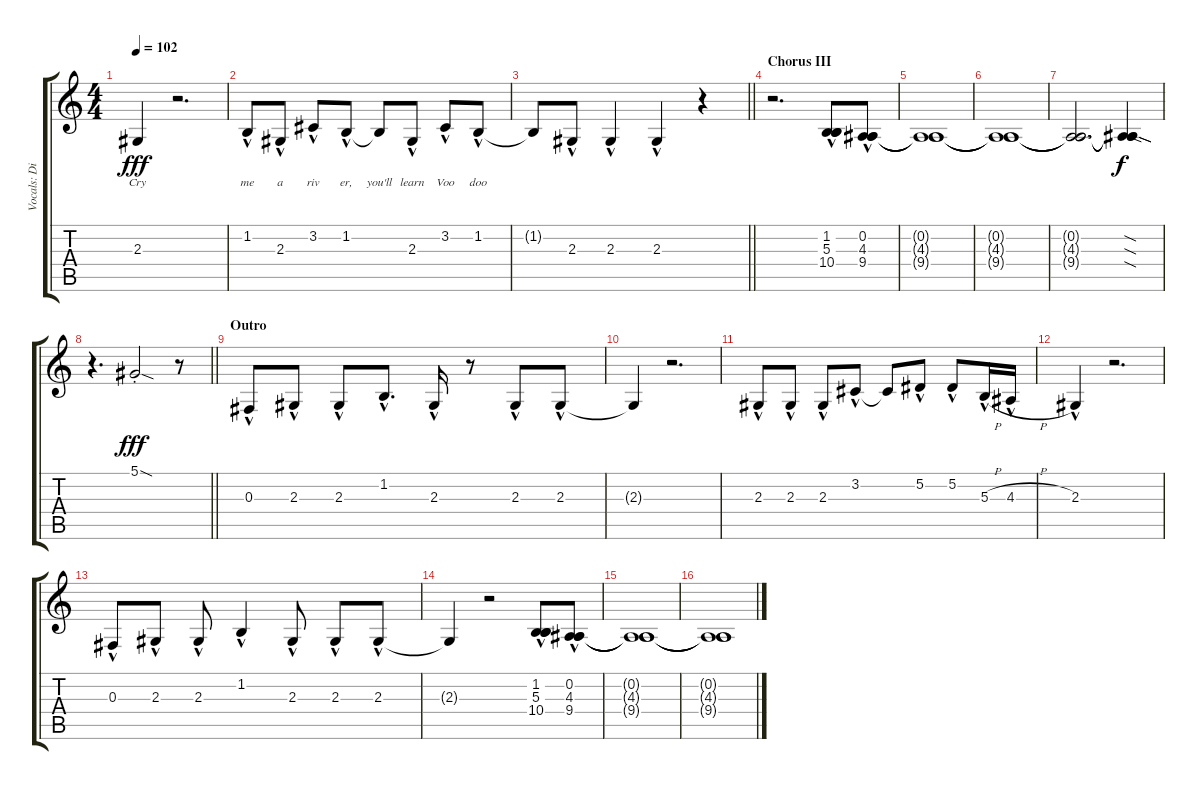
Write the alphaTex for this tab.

\track ("Vocals: Dio" "Vocals: Di") {instrument lead1square}
\staff {score tabs}
\tuning (Eb4 Bb3 Gb3 Db3 Ab2 Eb2) {hide}
\ts (4 4)
\tempo 102
\clef g2
\ks c
2.3{t}.4{lyrics (0 "Cry") lyrics (1 "") lyrics (2 "") lyrics (3 "") lyrics (4 "") dy fff} r.2{d} |
1.2{hac}.8{lyrics (0 "me") lyrics (1 "") lyrics (2 "") lyrics (3 "") lyrics (4 "")} 2.3{hac}.8{lyrics (0 "a") lyrics (1 "") lyrics (2 "") lyrics (3 "") lyrics (4 "")} 3.2{hac}.8{lyrics (0 "riv") lyrics (1 "") lyrics (2 "") lyrics (3 "") lyrics (4 "")} 1.2{hac}.8{lyrics (0 "er,") lyrics (1 "") lyrics (2 "") lyrics (3 "") lyrics (4 "")} 1.2{t}.8{lyrics (0 "you'll") lyrics (1 "") lyrics (2 "") lyrics (3 "") lyrics (4 "")} 2.3{hac}.8{lyrics (0 "learn") lyrics (1 "") lyrics (2 "") lyrics (3 "") lyrics (4 "")} 3.2{hac}.8{lyrics (0 "Voo") lyrics (1 "") lyrics (2 "") lyrics (3 "") lyrics (4 "")} 1.2{hac}.8{lyrics (0 "doo") lyrics (1 "") lyrics (2 "") lyrics (3 "") lyrics (4 "")} |
\barLineRight lightlight
1.2{t}.8 2.3{hac}.8 2.3{hac}.4 2.3{hac}.4 r.4 |
\section ("" "Chorus III")
r.2{d} (1.2{hac} 5.3 10.4).8 (0.2{hac} 4.3 9.4).8 |
(0.2{t} 4.3{t} 9.4{t}).1 |
(0.2{t} 4.3{t} 9.4{t}).1 |
(0.2{t} 4.3{t} 9.4{t}).2{d} (0.2{sod t} 4.3{sod t} 9.4{sod t}).4{dy f} |
\barLineRight lightlight
r.4{d} 5.1{sod st}.2{dy fff} r.8 |
\section ("" "Outro")
0.3{hac}.8 2.3{hac}.8 2.3{hac}.8 1.2{hac}.8{d} 2.3{hac}.16 r.8 2.3{hac}.8 2.3{hac}.8 |
2.3{t}.4 r.2{d} |
2.3{hac}.8 2.3{hac}.8 2.3{hac}.8 3.2{hac}.8 3.2{t}.8 5.2{hac}.8 5.2{hac}.8 5.3{h hac}.16 4.3{h hac}.16 |
2.3{hac}.4 r.2{d} |
0.3{hac}.8 2.3{hac}.8 2.3{hac}.8 1.2{hac}.4 2.3{hac}.8 2.3{hac}.8 2.3{hac}.8 |
2.3{t}.4 r.2 (1.2{hac} 5.3 10.4).8{volume 0} (0.2{hac} 4.3 9.4).8 |
(0.2{t} 4.3{t} 9.4{t}).1 |
(0.2{t} 4.3{t} 9.4{t}).1
